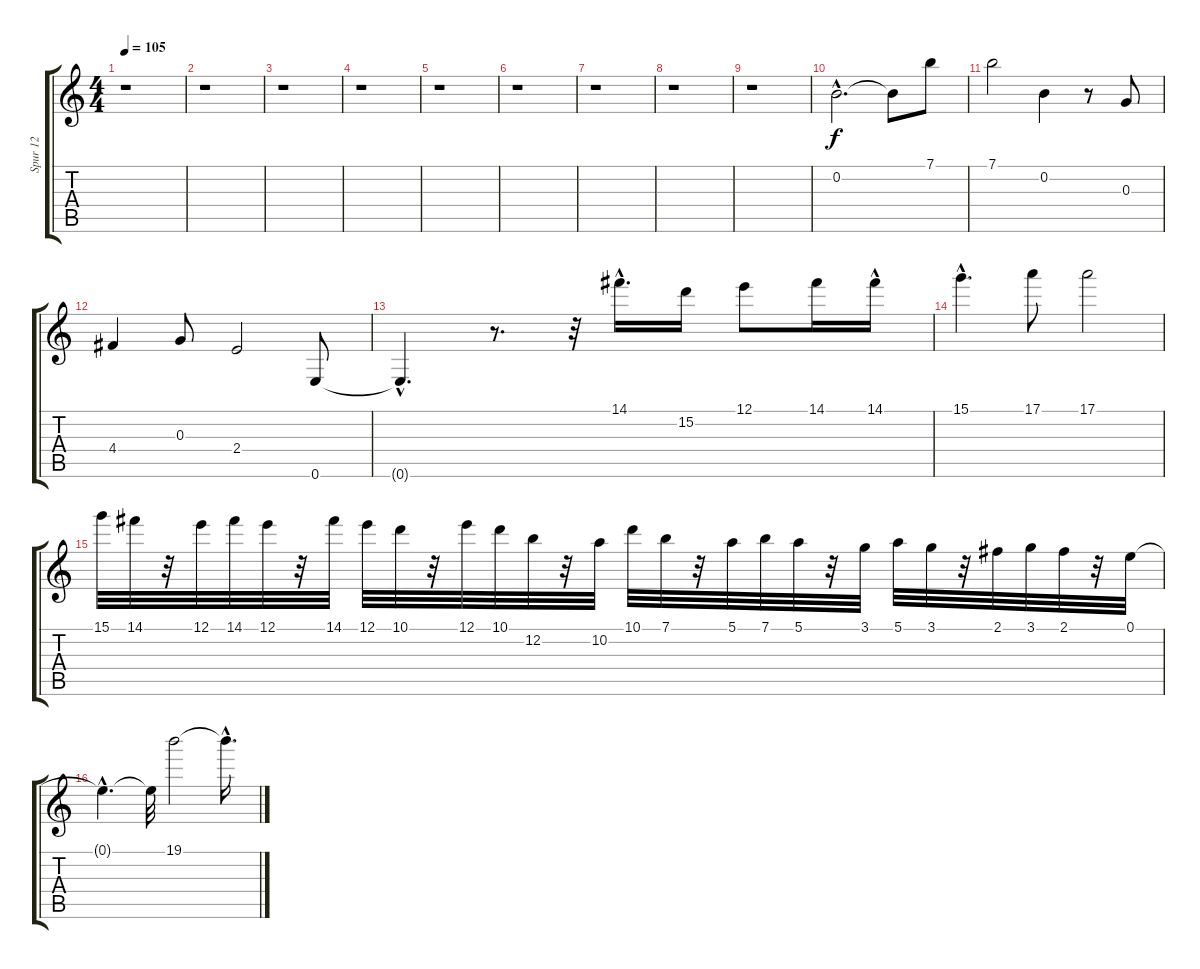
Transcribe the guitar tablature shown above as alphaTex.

\track ("Spur 12" "Spur 12") {instrument distortionguitar}
\staff {score tabs}
\tuning (E4 B3 G3 D3 A2 E2) {hide}
\ts (4 4)
\tempo 105
\clef g2
\ks c
r.1{dy f} |
r.1 |
r.1 |
r.1 |
r.1 |
r.1 |
r.1 |
r.1 |
r.1 |
0.2{hac}.2{d balance 0} 0.2{t}.8 7.1.8 |
7.1.2 0.2.4{balance 0} r.8 0.3.8 |
4.4.4 0.3.8 2.4.2 0.6.8 |
0.6{hac t}.4{d} r.8{d} r.32 14.1{hac}.16{d} 15.2.16 12.1.8 14.1.16 14.1{hac}.16 |
15.1{hac}.4{d} 17.1.8 17.1.2 |
15.1.32 14.1.32 r.32 12.1.32 14.1.32 12.1.32 r.32 14.1.32 12.1.32 10.1.32 r.32 12.1.32 10.1.32 12.2.32 r.32 10.2.32 10.1.32 7.1.32 r.32 5.1.32 7.1.32 5.1.32 r.32 3.1.32 5.1.32 3.1.32 r.32 2.1.32 3.1.32 2.1.32 r.32 0.1.32 |
0.1{hac t}.4{d} 0.1{t}.32 19.1.2 19.1{hac t}.16{d}
